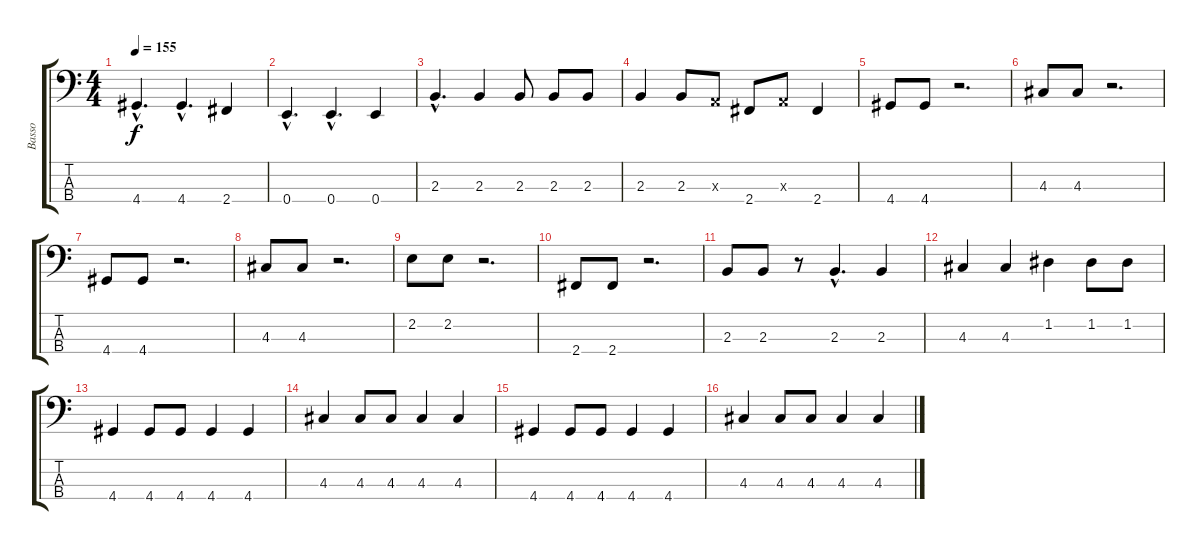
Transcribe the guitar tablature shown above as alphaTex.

\track ("Basso" "Basso") {instrument electricbassfinger}
\staff {score tabs}
\tuning (G2 D2 A1 E1) {hide}
\ts (4 4)
\tempo 155
\clef f4
\ks c
4.4{hac}.4{d dy f} 4.4{hac}.4{d} 2.4.4 |
0.4{hac}.4{d} 0.4{hac}.4{d} 0.4.4 |
2.3{hac}.4{d} 2.3.4 2.3.8 2.3.8 2.3.8 |
2.3.4 2.3.8 0.3{x}.8 2.4.8 0.3{x}.8 2.4.4 |
4.4.8 4.4.8 r.2{d} |
4.3.8 4.3.8 r.2{d} |
4.4.8 4.4.8 r.2{d} |
4.3.8 4.3.8 r.2{d} |
2.2.8 2.2.8 r.2{d} |
2.4.8 2.4.8 r.2{d} |
2.3.8 2.3.8 r.8 2.3{hac}.4{d} 2.3.4 |
4.3.4 4.3.4 1.2.4 1.2.8 1.2.8 |
4.4.4 4.4.8 4.4.8 4.4.4 4.4.4 |
4.3.4 4.3.8 4.3.8 4.3.4 4.3.4 |
4.4.4 4.4.8 4.4.8 4.4.4 4.4.4 |
4.3.4 4.3.8 4.3.8 4.3.4 4.3.4
